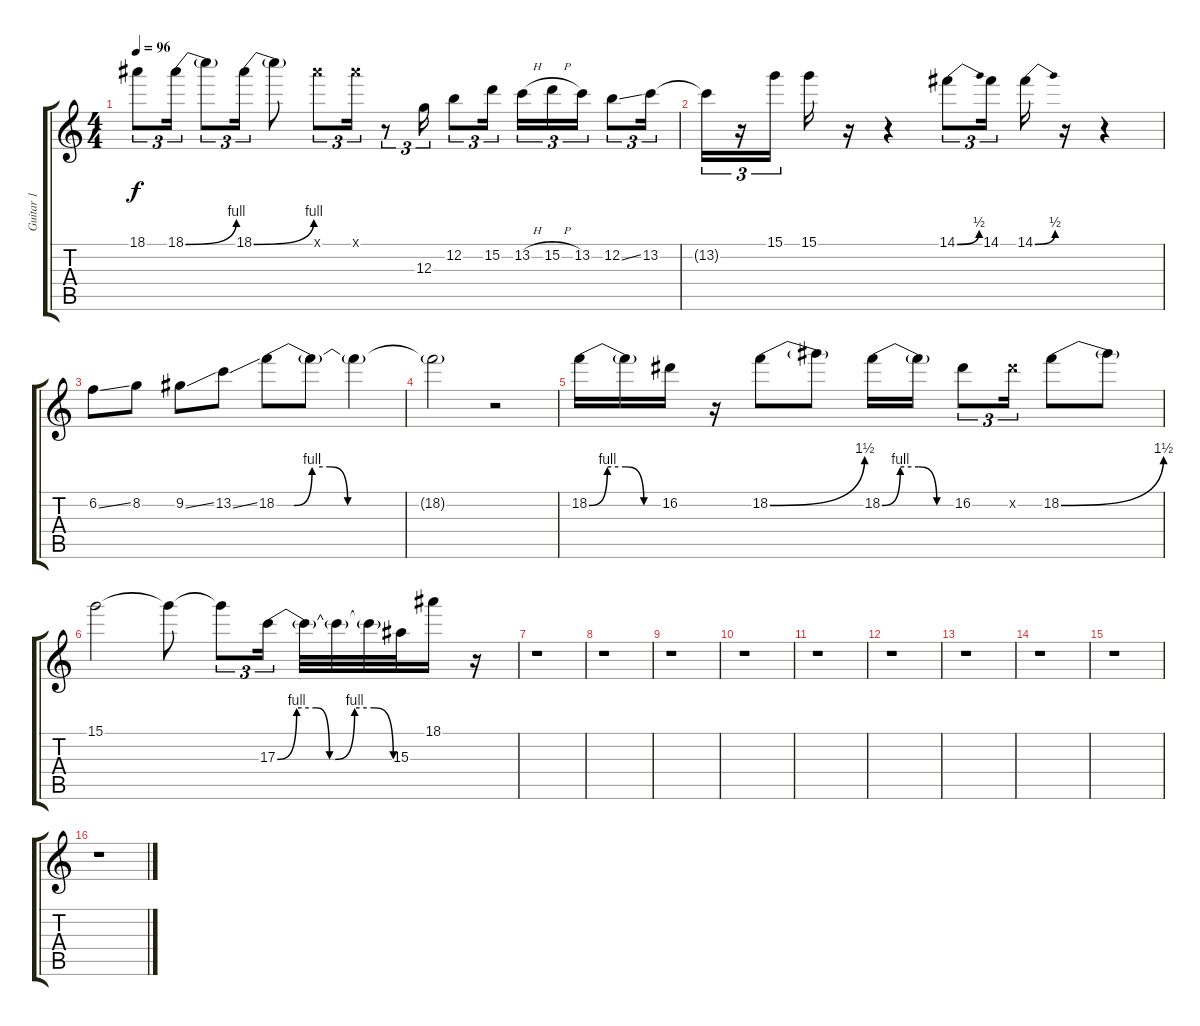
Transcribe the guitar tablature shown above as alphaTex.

\track ("Guitar 1" "Guitar 1") {instrument distortionguitar}
\staff {score tabs}
\tuning (E4 B3 G3 D3 A2 E2) {hide}
\ts (4 4)
\tempo 96
\clef g2
\ks c
18.1{t}.8{tu (3 2) dy f} 18.1{be (bend 0 0 60 4)}.16{tu (3 2)} 18.1{t}.8{tu (3 2)} 18.1{be (bend 0 0 60 4)}.16{tu (3 2)} 18.1{t}.8 18.1{x}.8{tu (3 2)} 18.1{x}.16{tu (3 2)} r.8{tu (3 2)} 12.3.16{tu (3 2)} 12.2.8{tu (3 2)} 15.2.16{tu (3 2)} 13.2{h}.16{tu (3 2)} 15.2{h}.16{tu (3 2)} 13.2.16{tu (3 2)} 12.2{ss}.8{tu (3 2)} 13.2.16{tu (3 2)} |
13.2{t}.16{tu (3 2)} r.16{tu (3 2)} 15.1.16{tu (3 2)} 15.1.16 r.16 r.4 14.1{be (bend 0 0 60 2)}.8{tu (3 2)} 14.1.16{tu (3 2)} 14.1{be (bend 0 0 60 2)}.16 r.16 r.4 |
6.2{ss}.8 8.2.8 9.2{ss}.8 13.2{ss}.8 18.2{be (custom 0 0 5 0 10 4 15 4 20 0 24 0 30 0 45 0 60 0)}.8 18.2{t}.8 18.2{t}.4 |
18.2{t}.2 r.2 |
18.2{be (custom 0 0 15 4 30 4 45 0 60 0)}.16 18.2{t}.16 16.2.16 r.16 18.2{be (bend 0 0 60 6)}.8 18.2{t}.8 18.2{be (custom 0 0 15 4 30 4 45 0 60 0)}.16 18.2{t}.16 16.2.8{tu (3 2)} 16.2{x}.16{tu (3 2)} 18.2{be (bend 0 0 60 6)}.8 18.2{t}.8 |
15.1.2 15.1{t}.8 15.1{t}.8{tu (3 2)} 17.3{be (custom 0 0 10 4 20 4 27 0 30 0 40 4 50 4 60 0)}.16{tu (3 2)} 17.3{t}.32 17.3{t}.32 17.3{t}.32 15.3.32 18.1.16 r.16 |
r.1 |
r.1 |
r.1 |
r.1 |
r.1 |
r.1 |
r.1 |
r.1 |
r.1 |
r.1
